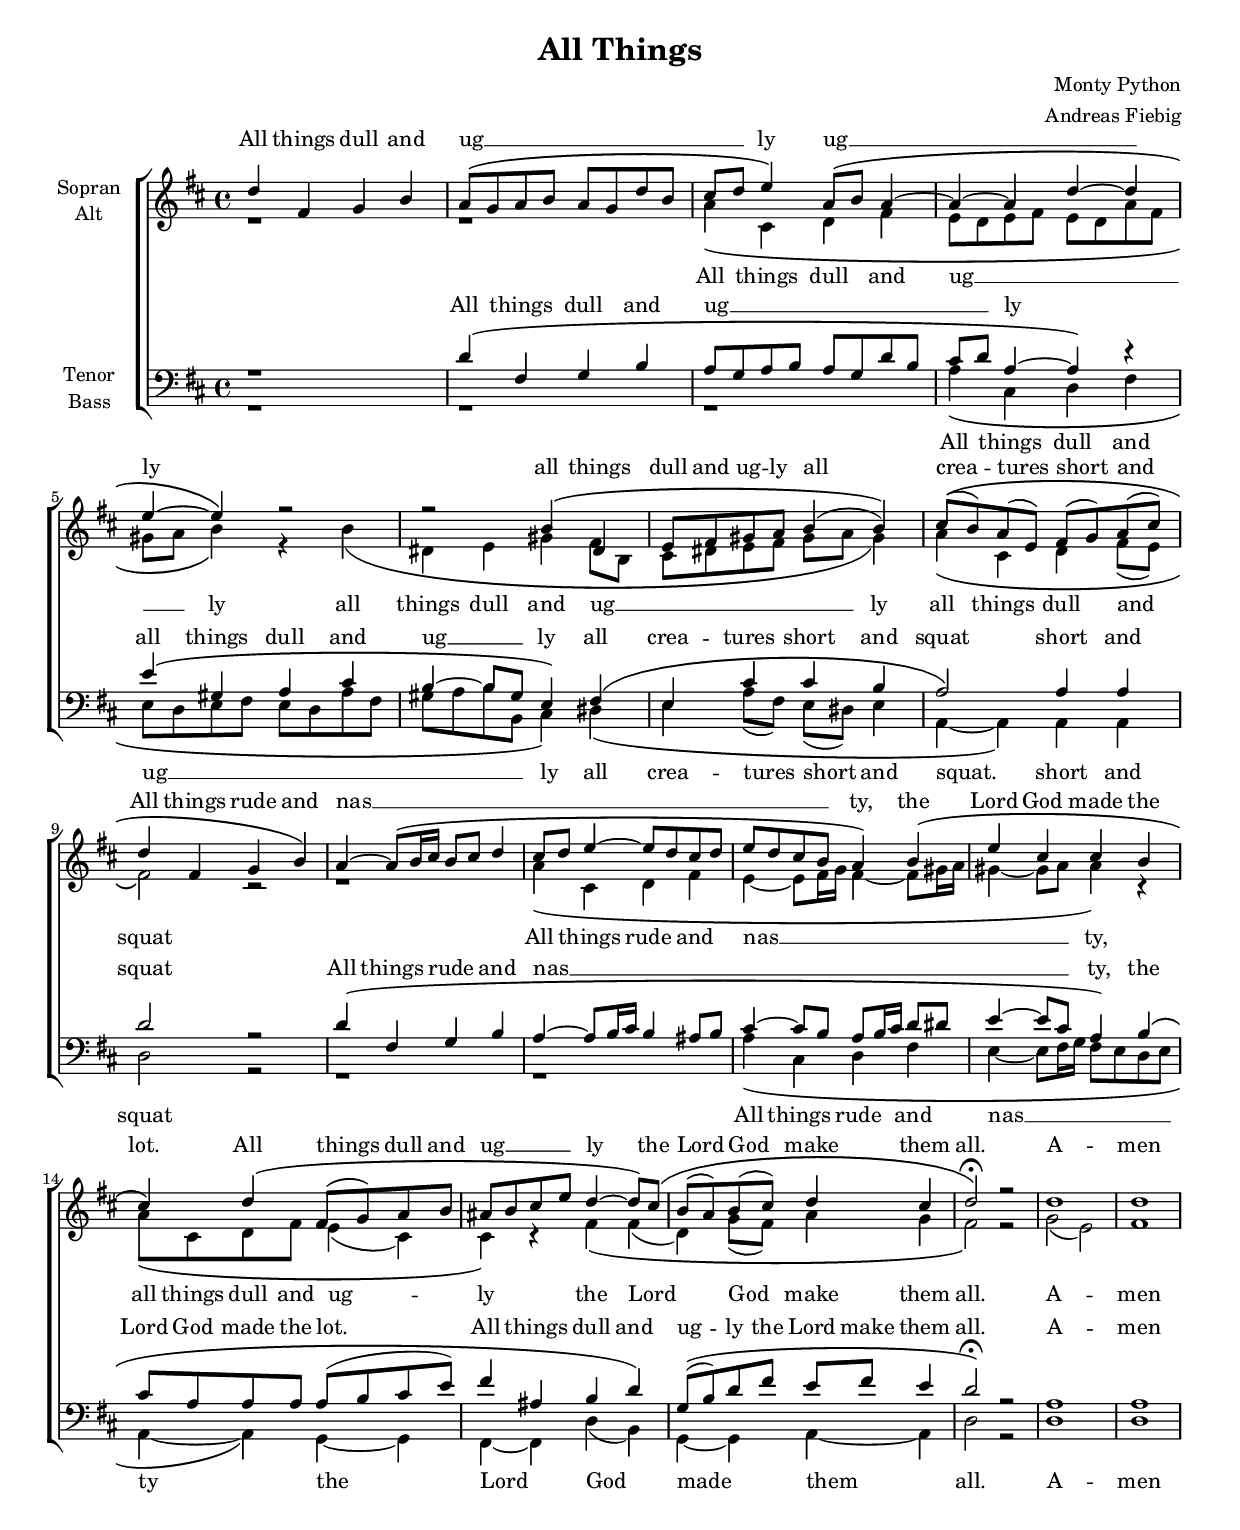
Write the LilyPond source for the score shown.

\version "2.12.3"

\header {
  title = "All Things"
  arranger = "Andreas Fiebig"
  composer = "Monty Python"
}

\paper {
  #(set-paper-size "a4")
  %system-system-spacing = #'((padding . 0) (space . 0.1))

}

#(set-global-staff-size 17)

global = {
  \key d \major
  \time 4/4
  
}

verseEmptyI = \lyricmode {
_ _ _ _ _ _ _ _

}






soprano = \relative c' {
  \global
d'4 fis, g b
a8 \( g a b a g d' b
cis d e4\) a,8 \( b a4~
a4~a4 d~d 
e4~e4 \)r2
r2 b4 \( dis, 
e8 fis gis a b4 (b) \)

cis8 \( (b) a (e) fis (g) a (cis)




d4 fis, g b \)
a~a8 \(b16 cis b8 cis d4
cis8 d e4~e8 d cis8 d
e d cis b a4 \) b\(
e4 cis cis b
cis4 \) d\( fis,8 (g) a b 
ais b cis e d4~d8\) cis\(
b (a) b (cis) d4 cis
d2 \fermata \)r2
d1 d
\bar "|"
}

alto = \relative c' {
  \global
r1 r1
a'4\( cis, d fis
e8 d e fis e d a' fis
gis a b4\) r4 b\(
dis, e gis fis8 b,
cis dis e fis gis a gis4\)
a \( cis, d fis8 (e)
fis2\) r2

  
r1
a4 \(cis, d fis
e4~e8 fis16 g fis4~fis8 gis16 a
gis4~gis8 a a4\) r4
a8\( cis, d fis e4 (cis) 
cis\) r4 fis\( fis
(d) g8 (fis) a4 g 
fis2\) r2
g2 (e) fis1
\bar "|"

}

tenor = \relative c {
  \global
r1
d'4\( fis, g b
a8 g a b a g d' b
cis d a4~a\) r4
e'4 \(gis, a cis
b4~b8 gis e4\) fis\(
e cis' cis b
a2\) a4 a
d2 r2


d4\( fis, g b
a4~a8 b16 cis b4 ais8 b
cis4~cis8 b a b16 cis d8 dis
e4~e8 cis a4\) b\(
cis8 a a a a (b cis e) 
fis4 ais, b4 d \)
g,8 \( (b) d fis e fis e4
d2\) \fermata r2
a1 a
\bar "|"
  
}

bass = \relative c {
  \global
r1
r1
r1
a'4\( cis, d fis
e8 d e fis e d a' fis
gis a b b, cis4\) dis\(
e4 a8 (fis) e (dis) e4
a,~a\) a a d2 r2



r1
r1
a'4\( cis, d fis
e4~e8 fis16 g fis8 e d e
a,4~a4\) g~g
fis~fis d' (b)
g~g a~a
d2 r2
d1 d
\bar "|"

  
}

sopranoVerseOne = \lyricmode {
All things dull and
ug __  _ _ _ _ _ _ _ _ _ ly
ug __ _ _ _ ly
all things dull and ug -- ly all

crea -- tures short and
All things rude and
nas __ _ _ _ _ _ _ _ _ _ _ _ _ _ _ _ _ty,
the Lord God made the lot.
All things dull and ug __ _ _ _ ly
the Lord God make them all.
A -- men

}

sopranoVerseTwo = \lyricmode {
\verseEmptyI

}



altoVerseOne = \lyricmode {
All things dull and
ug __  _ _ _ _ _ _ _ _ _ ly
all things dull and 
ug __ _ _ _ _ _ _ _ ly
all things dull and squat
All things rude and nas __ _ _ _ _ _ _ _ ty,
all things dull and ug -- ly
the Lord God make them all.
A -- men
}

altoVerseTwo = \lyricmode {
\verseEmptyI
}



tenorVerseOne = \lyricmode {
All things dull and
ug __  _ _ _ _ _ _ _ _  _  ly
all things dull and ug __ _ ly
all crea -- tures short and squat
short and squat
All things rude and 
nas __ _ _ _ _ _ _  _ _ _ _ _ _ _ _ _ty,
the Lord God made the lot.
All things dull and ug -- ly the Lord make them all.
A -- men
}

tenorVerseTwo = \lyricmode {
\verseEmptyI
  
}



bassVerseOne = \lyricmode {
All things dull and 
ug __  _ _ _ _ _ _ _ _ _ _ _ _ly

all crea -- tures short and squat.
short and squat
All things rude and
nas __ _ _ _ _ _ _ ty
the Lord God made them all.
A -- men
}

bassVerseTwo = \lyricmode {
\verseEmptyI
  
}


\score {
  \new ChoirStaff <<
    \new Staff = "sa" \with {
      midiInstrument = "choir aahs"
      instrumentName = \markup \center-column { "Sopran" "Alt" }
    } <<
      \new Voice = "soprano" { \voiceOne \soprano }
      \new Voice = "alto" { \voiceTwo \alto }
    >>
    \new Lyrics \with {
      alignAboveContext = "sa"
    } \lyricsto "soprano" \sopranoVerseOne
    \new Lyrics \with {
      alignAboveContext = "sa"
    } \lyricsto "soprano" \sopranoVerseTwo
    \new Lyrics \with {
      alignAboveContext = "sa"
    } %\lyricsto "soprano" \sopranoVerseThree
    \new Lyrics \lyricsto "alto" \altoVerseOne
    \new Lyrics \lyricsto "alto" \altoVerseTwo
    %\new Lyrics \lyricsto "alto" \altoVerseThree
    \new Staff = "tb" \with {
      midiInstrument = "choir aahs"
      instrumentName = \markup \center-column { "Tenor" "Bass" }
    } <<
      \clef bass
      \new Voice = "tenor" { \voiceOne \tenor }
      \new Voice = "bass" { \voiceTwo \bass }
    >>
    \new Lyrics \with {
      alignAboveContext = "tb"
    } \lyricsto "tenor" \tenorVerseOne
    \new Lyrics \with {
      alignAboveContext = "tb"
    } \lyricsto "tenor" \tenorVerseTwo
    \new Lyrics \with {
      alignAboveContext = "tb"
    } %\lyricsto "tenor" \tenorVerseThree
    \new Lyrics \lyricsto "bass" \bassVerseOne
    \new Lyrics \lyricsto "bass" \bassVerseTwo
   % \new Lyrics \lyricsto "bass" \bassVerseThree
  >>
  \layout {
    \context {
      %\Staff
      %\override VerticalAxisGroup #'minimum-Y-extent = #'(-1 . 1)
    }
  }
  \midi {
    \context {
      \Score
      tempoWholesPerMinute = #(ly:make-moment 90 4)
    }
  }
}
